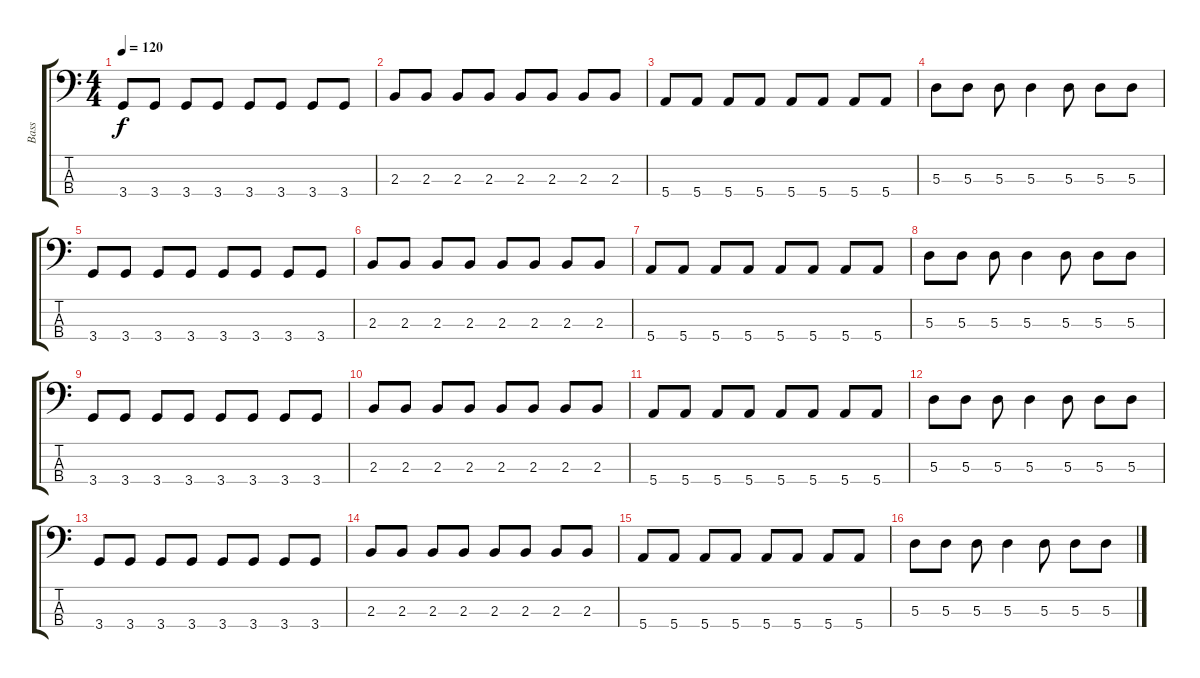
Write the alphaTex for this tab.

\track ("Bass" "Bass") {instrument electricbasspick}
\staff {score tabs}
\tuning (G2 D2 A1 E1) {hide}
\ts (4 4)
\tempo 120
\clef f4
\ks c
3.4.8{dy f instrument electricbasspick} 3.4.8 3.4.8 3.4.8 3.4.8 3.4.8 3.4.8 3.4.8 |
2.3.8 2.3.8 2.3.8 2.3.8 2.3.8 2.3.8 2.3.8 2.3.8 |
5.4.8 5.4.8 5.4.8 5.4.8 5.4.8 5.4.8 5.4.8 5.4.8 |
5.3.8 5.3.8 5.3.8 5.3.4 5.3.8 5.3.8 5.3.8 |
3.4.8 3.4.8 3.4.8 3.4.8 3.4.8 3.4.8 3.4.8 3.4.8 |
2.3.8 2.3.8 2.3.8 2.3.8 2.3.8 2.3.8 2.3.8 2.3.8 |
5.4.8 5.4.8 5.4.8 5.4.8 5.4.8 5.4.8 5.4.8 5.4.8 |
5.3.8 5.3.8 5.3.8 5.3.4 5.3.8 5.3.8 5.3.8 |
3.4.8 3.4.8 3.4.8 3.4.8 3.4.8 3.4.8 3.4.8 3.4.8 |
2.3.8 2.3.8 2.3.8 2.3.8 2.3.8 2.3.8 2.3.8 2.3.8 |
5.4.8 5.4.8 5.4.8 5.4.8 5.4.8 5.4.8 5.4.8 5.4.8 |
5.3.8 5.3.8 5.3.8 5.3.4 5.3.8 5.3.8 5.3.8 |
3.4.8 3.4.8 3.4.8 3.4.8 3.4.8 3.4.8 3.4.8 3.4.8 |
2.3.8 2.3.8 2.3.8 2.3.8 2.3.8 2.3.8 2.3.8 2.3.8 |
5.4.8 5.4.8 5.4.8 5.4.8 5.4.8 5.4.8 5.4.8 5.4.8 |
5.3.8 5.3.8 5.3.8 5.3.4 5.3.8 5.3.8 5.3.8
